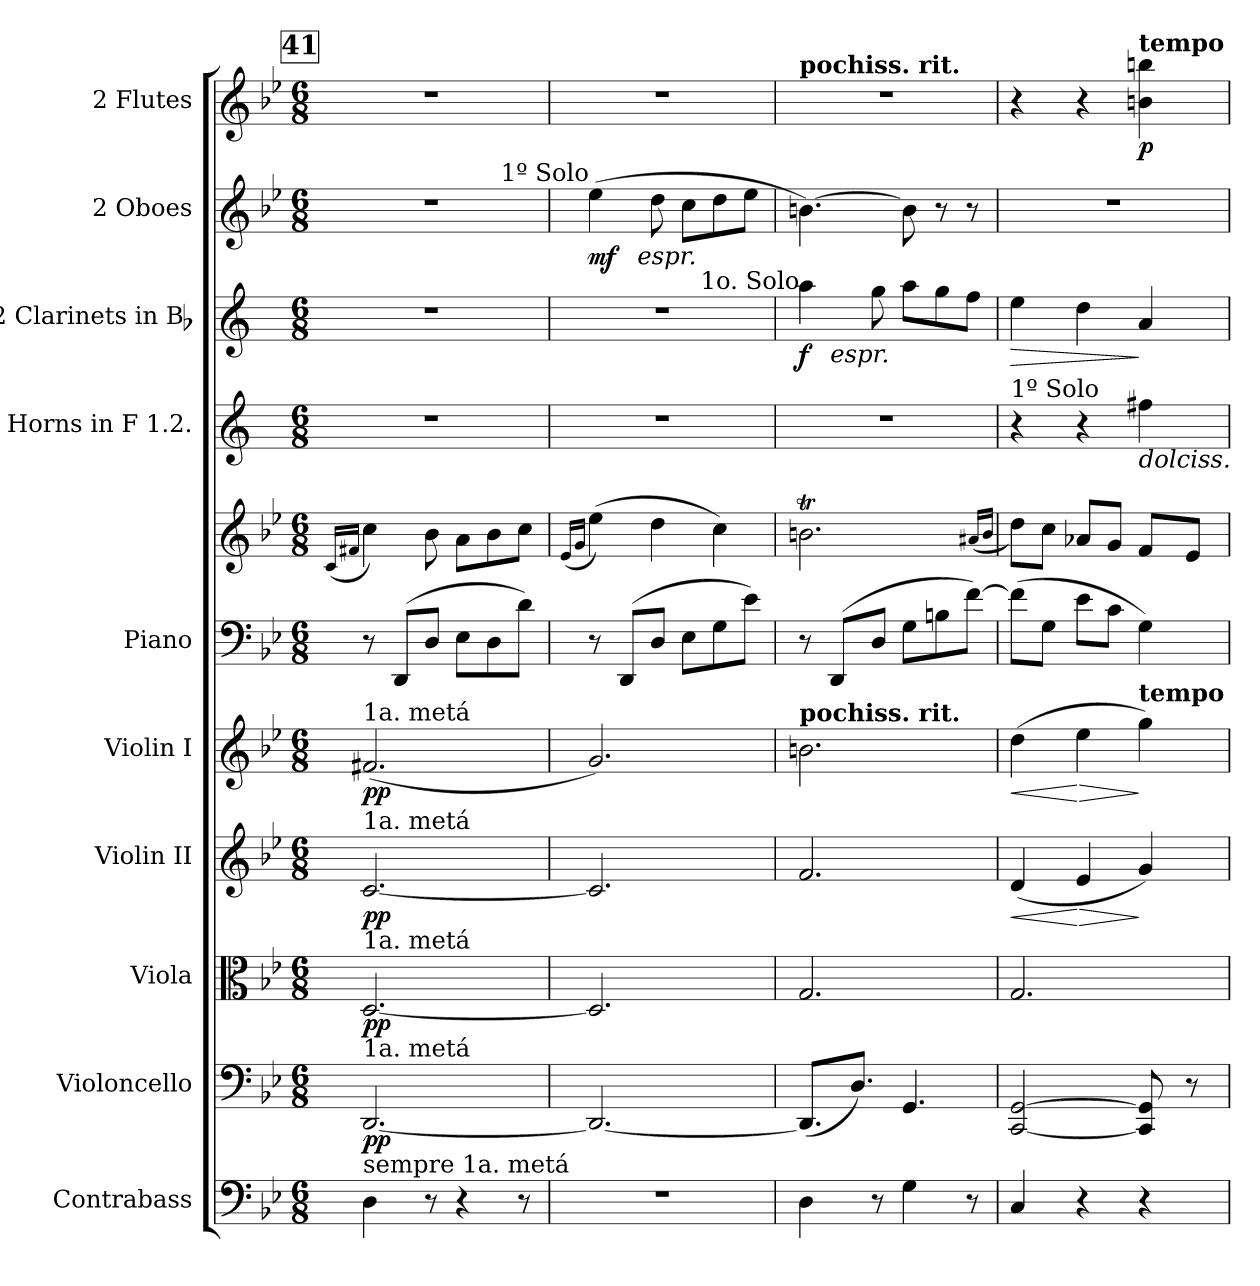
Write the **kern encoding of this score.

**kern	**kern	**dynam	**kern	**dynam	**kern	**dynam	**kern	**dynam	**kern	**kern	**kern	**kern	**dynam	**kern	**dynam	**kern	**dynam
*part10	*part9	*part9	*part8	*part8	*part7	*part7	*part6	*part6	*part5	*part5	*part4	*part3	*part3	*part2	*part2	*part1	*part1
*staff11	*staff10	*staff10	*staff9	*staff9	*staff8	*staff8	*staff7	*staff7	*staff6	*staff5	*staff4	*staff3	*staff3	*staff2	*staff2	*staff1	*staff1
*I"Contrabass	*I"Violoncello	*	*I"Viola	*	*I"Violin II	*	*I"Violin I	*	*I"Piano	*	*I"Horns in F 1.2.	*I"2 Clarinets in Bb	*	*I"2 Oboes	*	*I"2 Flutes	*
*I'Cb.	*I'Vc.	*	*I'Vla.	*	*I'Vln. II	*	*I'Vln. I	*	*I'Pno.	*	*I'1.2.Hn.	*I'1.2.Cl.	*	*I'1.2.Ob.	*	*I'1.2.Fl.	*
*clefF4	*clefF4	*	*clefC3	*	*clefG2	*	*clefG2	*	*clefF4	*clefG2	*clefG2	*clefG2	*	*clefG2	*	*clefG2	*
*ITrd7c12	*	*	*	*	*	*	*	*	*	*	*ITrd4c7	*ITrd1c2	*	*	*	*	*
*k[b-e-]	*k[b-e-]	*	*k[b-e-]	*	*k[b-e-]	*	*k[b-e-]	*	*k[b-e-]	*k[b-e-]	*k[b-]	*k[b-e-]	*	*k[b-e-]	*	*k[b-e-]	*
*B-:	*B-:	*	*B-:	*	*B-:	*	*B-:	*	*B-:	*B-:	*F:	*B-:	*	*B-:	*	*B-:	*
*M6/8	*M6/8	*	*M6/8	*	*M6/8	*	*M6/8	*	*M6/8	*M6/8	*M6/8	*M6/8	*	*M6/8	*	*M6/8	*
!!LO:REH:place=s1:t=41
=5	=5	=5	=5	=5	=5	=5	=5	=5	=5	=5	=5	=5	=5	=5	=5	=5	=5
.	.	.	.	.	.	.	.	.	.	(<16qqc/LL	.	.	.	.	.	.	.
.	.	.	.	.	.	.	.	.	.	16qqf#X/JJ	.	.	.	.	.	.	.
!	!	!	!	!	!	!	!LO:TX:a:t=1a. metá	!	!	!	!	!	!	!	!	!	!
!	!	!	!	!	!LO:TX:a:t=1a. metá	!	!	!	!	!	!	!	!	!	!	!	!
!	!	!	!LO:TX:a:t=1a. metá	!	!	!	!	!	!	!	!	!	!	!	!	!	!
!	!LO:TX:a:t=1a. metá	!	!	!	!	!	!	!	!	!	!	!	!	!	!	!	!
!LO:TX:a:t=sempre 1a. metá	!	!	!	!	!	!	!	!	!	!	!	!	!	!	!	!	!
4DD	[2.DD	pp	[2.D	pp	[2.c	pp	(2.f#X	pp	8r	4cc)	4%3r	4%3r	.	4%3r	.	4%3r	.
.	.	.	.	.	.	.	.	.	(8DDL	.	.	.	.	.	.	.	.
8r	.	.	.	.	.	.	.	.	8DJ	8b-	.	.	.	.	.	.	.
4r	.	.	.	.	.	.	.	.	8E-L	8aL	.	.	.	.	.	.	.
.	.	.	.	.	.	.	.	.	8D	8b-	.	.	.	.	.	.	.
8r	.	.	.	.	.	.	.	.	8dJ)	8ccJ	.	.	.	.	.	.	.
=6	=6	=6	=6	=6	=6	=6	=6	=6	=6	=6	=6	=6	=6	=6	=6	=6	=6
.	.	.	.	.	.	.	.	.	.	(<16qqe-/LL	.	.	.	.	.	.	.
.	.	.	.	.	.	.	.	.	.	16qqg/JJ	.	.	.	.	.	.	.
!	!	!	!	!	!	!	!	!	!	!	!	!	!	!LO:TX:a:rj:t=1º Solo	!	!	!
!	!	!	!	!	!	!	!	!	!	!	!	!	!	!	!LO:DY:t=%s espr.	!	!
4%3r	2.DD_	.	2.D]	.	2.c]	.	2.g)	.	8r	(4ee-)	4%3r	4%3r	.	(4ee-	mf	4%3r	.
.	.	.	.	.	.	.	.	.	(8DDL	.	.	.	.	.	.	.	.
.	.	.	.	.	.	.	.	.	8DJ	4dd	.	.	.	8dd	.	.	.
.	.	.	.	.	.	.	.	.	8E-L	.	.	.	.	8ccL	.	.	.
.	.	.	.	.	.	.	.	.	8G	4cc)	.	.	.	8dd	.	.	.
.	.	.	.	.	.	.	.	.	8e-J)	.	.	.	.	8ee-J	.	.	.
=7	=7	=7	=7	=7	=7	=7	=7	=7	=7	=7	=7	=7	=7	=7	=7	=7	=7
!	!	!	!	!	!	!	!	!	!	!	!	!	!	!	!	!LO:TX:a:B:t=pochiss. rit.	!
!	!	!	!	!	!	!	!	!	!	!	!	!LO:TX:a:rj:t=1o. Solo	!	!	!	!	!
!	!	!	!	!	!	!	!LO:TX:a:B:t=pochiss. rit.	!	!	!	!	!	!	!	!	!	!
!	!	!	!	!	!	!	!	!	!	!	!	!	!LO:DY:t=%s espr.	!	!	!	!
4DD	(8.DDL]	.	2.G	.	2.f	.	2.bn	.	8r	2.bnt	4%3r	4ggi	f	[4.bn)	.	4%3r	.
.	.	.	.	.	.	.	.	.	(8DDL	.	.	.	.	.	.	.	.
.	8.DJ)	.	.	.	.	.	.	.	.	.	.	.	.	.	.	.	.
8r	.	.	.	.	.	.	.	.	8DJ	.	.	8ff	.	.	.	.	.
4GG	4.GG	.	.	.	.	.	.	.	8GL	.	.	8ggL	.	8b]	.	.	.
.	.	.	.	.	.	.	.	.	8Bn	.	.	8ff	.	8r	.	.	.
8r	.	.	.	.	.	.	.	.	[8fJ)	.	.	8ee-J	.	8r	.	.	.
.	.	.	.	.	.	.	.	.	.	(<16qqa#X/LL	.	.	.	.	.	.	.
.	.	.	.	.	.	.	.	.	.	16qqb/JJ	.	.	.	.	.	.	.
=8	=8	=8	=8	=8	=8	=8	=8	=8	=8	=8	=8	=8	=8	=8	=8	=8	=8
!	!	!	!	!	!	!	!	!	!	!	!LO:TX:a:t=1º Solo	!	!	!	!	!	!
!	!	!	!	!	!	!LO:HP:b	!	!LO:HP:b	!	!	!	!	!LO:HP:b	!	!	!	!
4CC	[2CC [2GG	.	2.G	.	(4d	<	(4dd	<	(8fL]	8ddTTTiL)	4r	4dd	>	4%3r	.	4r	.
.	.	.	.	.	.	.	.	.	8GJ	8ccJ	.	.	.	.	.	.	.
!	!	!	!	!	!	!LO:HP:n=1:b	!	!LO:HP:n=1:b	!	!	!	!	!	!	!	!	!
4r	.	.	.	.	4e-	[ >	4ee-	[ >	8e-L	8a-XL	4r	4cc	.	.	.	4r	.
.	.	.	.	.	.	.	.	.	8cJ	8gJ	.	.	.	.	.	.	.
!	!	!	!	!	!	!	!	!	!	!	!	!	!	!	!	!LO:TX:a:B:t=tempo	!
!	!	!	!	!	!	!	!	!	!	!	!LO:TX:b:i:t=dolciss.	!	!	!	!	!	!
!	!	!	!	!	!	!	!LO:TX:a:B:t=tempo	!	!	!	!	!	!	!	!	!	!
4r	8CC] 8GG]	.	.	.	4g)	]	4gg)	]	4G)	8fL	4bni	4g	]	.	.	4bn 4bbni	p
.	8r	.	.	.	.	.	.	.	.	8e-J	.	.	.	.	.	.	.
=	=	=	=	=	=	=	=	=	=	=	=	=	=	=	=	=	=
*-	*-	*-	*-	*-	*-	*-	*-	*-	*-	*-	*-	*-	*-	*-	*-	*-	*-
